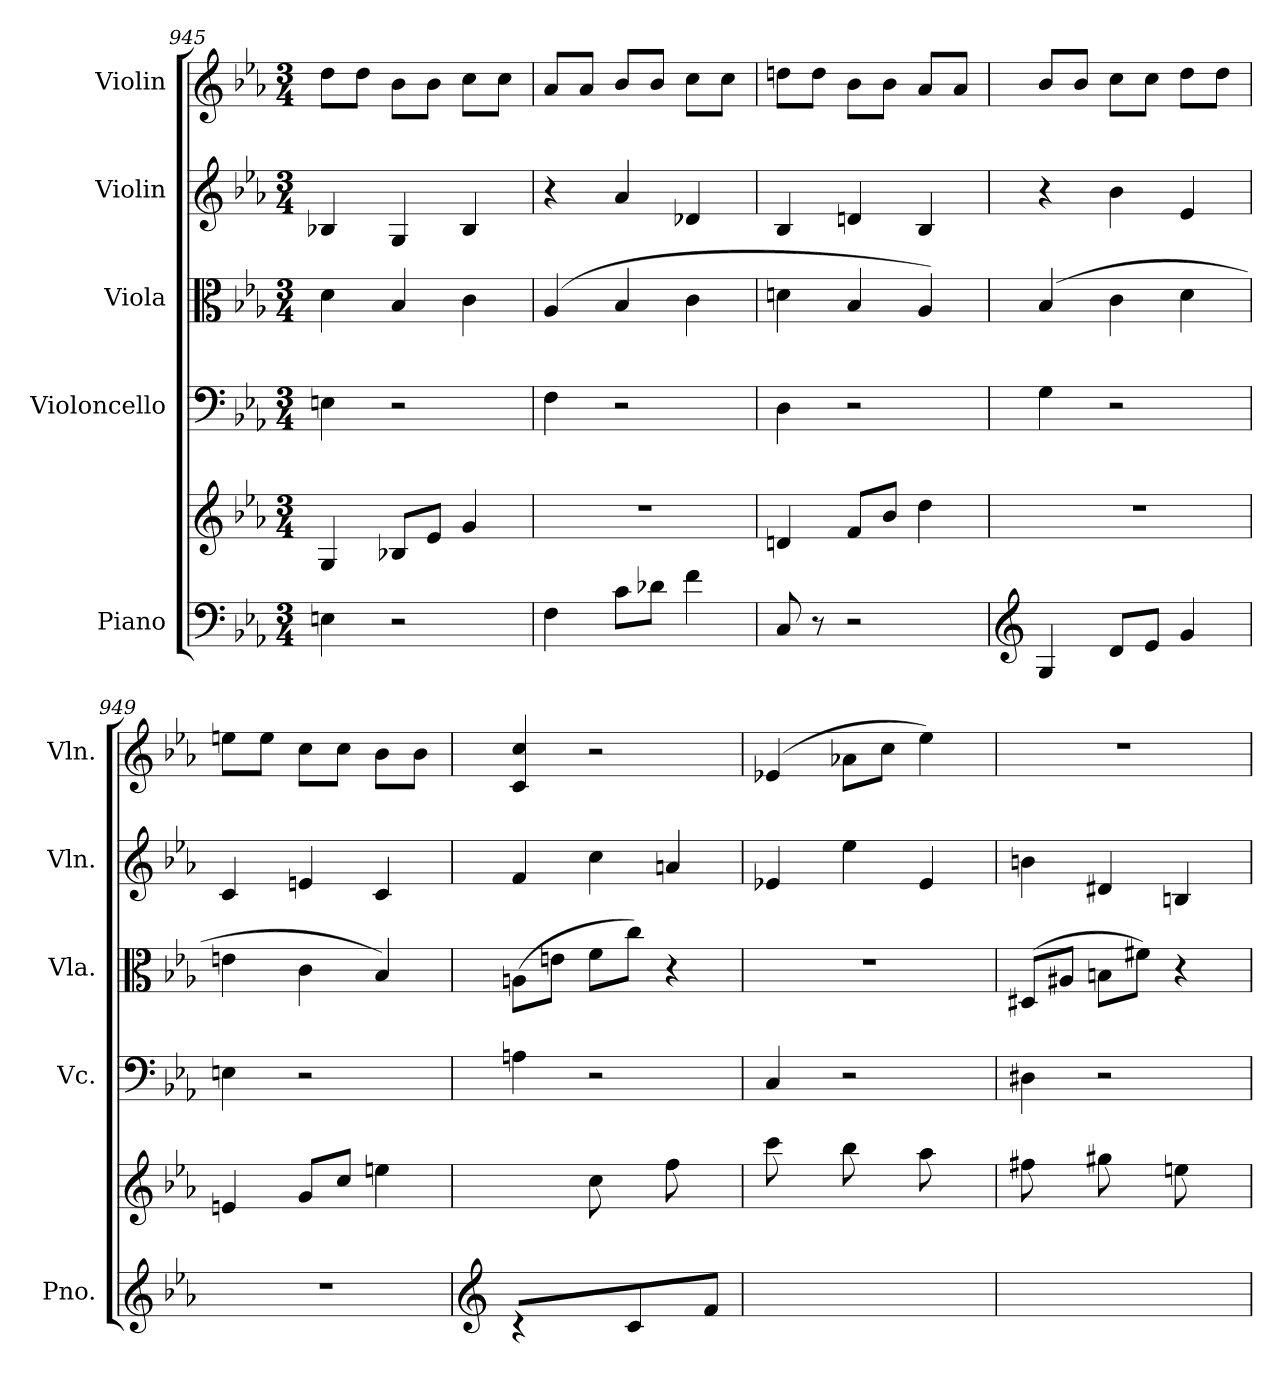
**kern	**kern	**kern	**kern	**kern	**kern
*part5	*part5	*part4	*part3	*part2	*part1
*staff6	*staff5	*staff4	*staff3	*staff2	*staff1
*I"Piano	*	*I"Violoncello	*I"Viola	*I"Violin	*I"Violin
*I'Pno.	*	*I'Vc.	*I'Vla.	*I'Vln.	*I'Vln.
*clefF4	*clefG2	*clefF4	*clefC3	*clefG2	*clefG2
*k[b-e-a-]	*k[b-e-a-]	*k[b-e-a-]	*k[b-e-a-]	*k[b-e-a-]	*k[b-e-a-]
*M3/4	*M3/4	*M3/4	*M3/4	*M3/4	*M3/4
=945	=945	=945	=945	=945	=945
4En\	4G/	4En\	4d\	4B-X/	8dd\L
.	.	.	.	.	8dd\J
2r	8B-X/L	2r	4B-/	4G/	8b-\L
.	8e-/J	.	.	.	8b-\J
.	4g/	.	4c\	4B-/	8cc\L
.	.	.	.	.	8cc\J
!!LO:LB:g=z
=946	=946	=946	=946	=946	=946
4F\	2.r	4F\	(4A-/	4r	8a-/L
.	.	.	.	.	8a-/J
8c\L	.	2r	4B-/	4a-/	8b-/L
8d-X\J	.	.	.	.	8b-/J
4f\	.	.	4c\	4d-X/	8cc\L
.	.	.	.	.	8cc\J
=947	=947	=947	=947	=947	=947
8C/	4dn/	4D\	4dn\	4B-/	8ddn\L
8r	.	.	.	.	8dd\J
2r	8f/L	2r	4B-/	4dn/	8b-\L
.	8b-/J	.	.	.	8b-\J
.	4dd\	.	4A-/)	4B-/	8a-/L
.	.	.	.	.	8a-/J
=948	=948	=948	=948	=948	=948
*clefG2	*	*	*	*	*
4G/	2.r	4G\	(4B-/	4r	8b-/L
.	.	.	.	.	8b-/J
8d/L	.	2r	4c\	4b-\	8cc\L
8e-/J	.	.	.	.	8cc\J
4g/	.	.	4d\	4e-/	8dd\L
.	.	.	.	.	8dd\J
=949	=949	=949	=949	=949	=949
2.r	4en/	4En\	4en\	4c/	8een\L
.	.	.	.	.	8ee\J
.	8g/L	2r	4c\	4en/	8cc\L
.	8cc/J	.	.	.	8cc\J
.	4een\	.	4B-/)	4c/	8b-\L
.	.	.	.	.	8b-\J
=950	=950	=950	=950	=950	=950
*clefG2	*	*	*	*	*
*	*^	*	*	*	*
4r	2.ryy	4ryy	4An\	(8An\L	4f/	4c/ 4cc/
.	.	.	.	8en\J	.	.
8ryy	.	8cc\L	2r	8f\L	4cc\	2r
8c/	.	8ryy	.	8cc\J)	.	.
8ryy	.	8ff\	.	4r	4an/	.
8f/J	.	8ryy	.	.	.	.
!!LO:PB:g=z
=951	=951	=951	=951	=951	=951	=951
8ryy	2.ryy	8ccc\L	4C/	2.r	4e-X/	(4e-X/
8cc/	.	8ryy	.	.	.	.
8ryy	.	8bb-\	2r	.	4ee-\	8a-X\L
8b-/	.	8ryy	.	.	.	8cc\J
8ryy	.	8aa-\	.	.	4e-/	4ee-\)
8a-/J	.	8ryy	.	.	.	.
=952	=952	=952	=952	=952	=952	=952
8ryy	2.ryy	8ff#X\L	4D#X\	(8D#X/L	4bn\	2.r
8f#X/	.	8ryy	.	8A#X/J	.	.
8ryy	.	8gg#X\	2r	8Bn\L	4d#X/	.
8g#X/	.	8ryy	.	8f#X\J)	.	.
8ryy	.	8een\	.	4r	4Bn/	.
8en/J	.	8ryy	.	.	.	.
*	*v	*v	*	*	*	*
=	=	=	=	=	=
*-	*-	*-	*-	*-	*-
